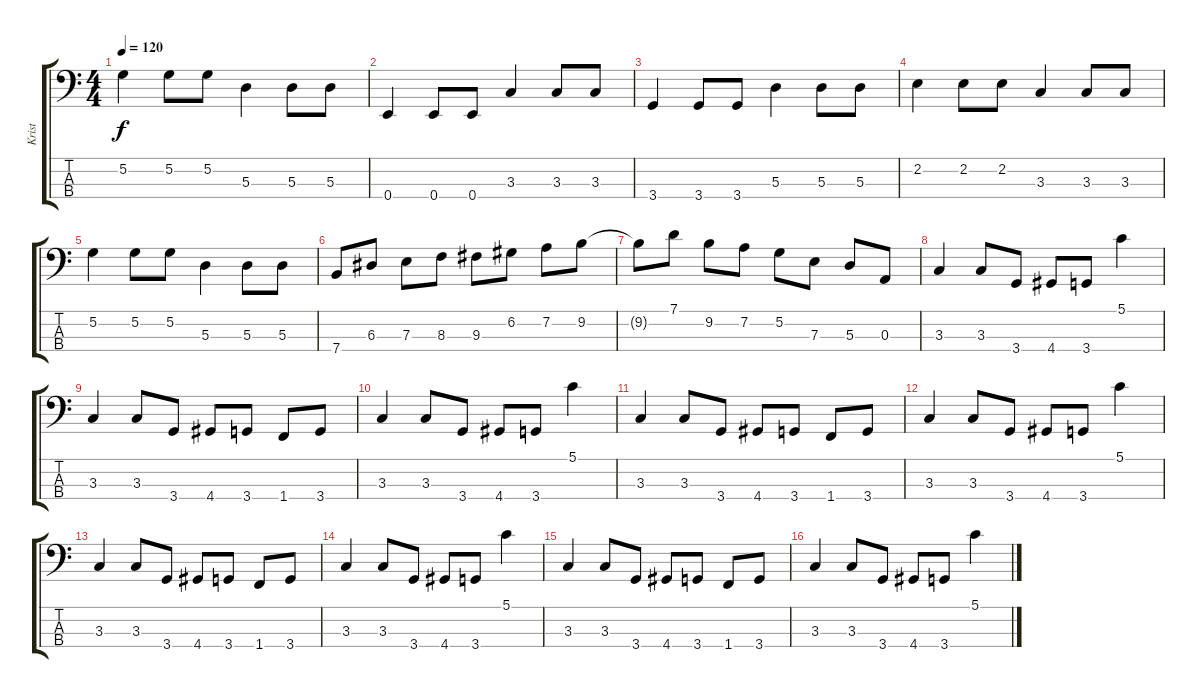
\track ("Krist" "Krist") {instrument electricbasspick}
\staff {score tabs}
\tuning (G2 D2 A1 E1) {hide}
\ts (4 4)
\tempo 120
\clef f4
\ks c
5.2.4{dy f} 5.2.8 5.2.8 5.3.4 5.3.8 5.3.8 |
0.4.4 0.4.8 0.4.8 3.3.4 3.3.8 3.3.8 |
3.4.4 3.4.8 3.4.8 5.3.4 5.3.8 5.3.8 |
2.2.4 2.2.8 2.2.8 3.3.4 3.3.8 3.3.8 |
5.2.4 5.2.8 5.2.8 5.3.4 5.3.8 5.3.8 |
7.4.8 6.3.8 7.3.8 8.3.8 9.3.8 6.2.8 7.2.8 9.2.8 |
9.2{t}.8 7.1.8 9.2.8 7.2.8 5.2.8 7.3.8 5.3.8 0.3.8 |
3.3.4 3.3.8 3.4.8 4.4.8 3.4.8 5.1.4 |
3.3.4 3.3.8 3.4.8 4.4.8 3.4.8 1.4.8 3.4.8 |
3.3.4 3.3.8 3.4.8 4.4.8 3.4.8 5.1.4 |
3.3.4 3.3.8 3.4.8 4.4.8 3.4.8 1.4.8 3.4.8 |
3.3.4 3.3.8 3.4.8 4.4.8 3.4.8 5.1.4 |
3.3.4 3.3.8 3.4.8 4.4.8 3.4.8 1.4.8 3.4.8 |
3.3.4 3.3.8 3.4.8 4.4.8 3.4.8 5.1.4 |
3.3.4 3.3.8 3.4.8 4.4.8 3.4.8 1.4.8 3.4.8 |
3.3.4 3.3.8 3.4.8 4.4.8 3.4.8 5.1.4
